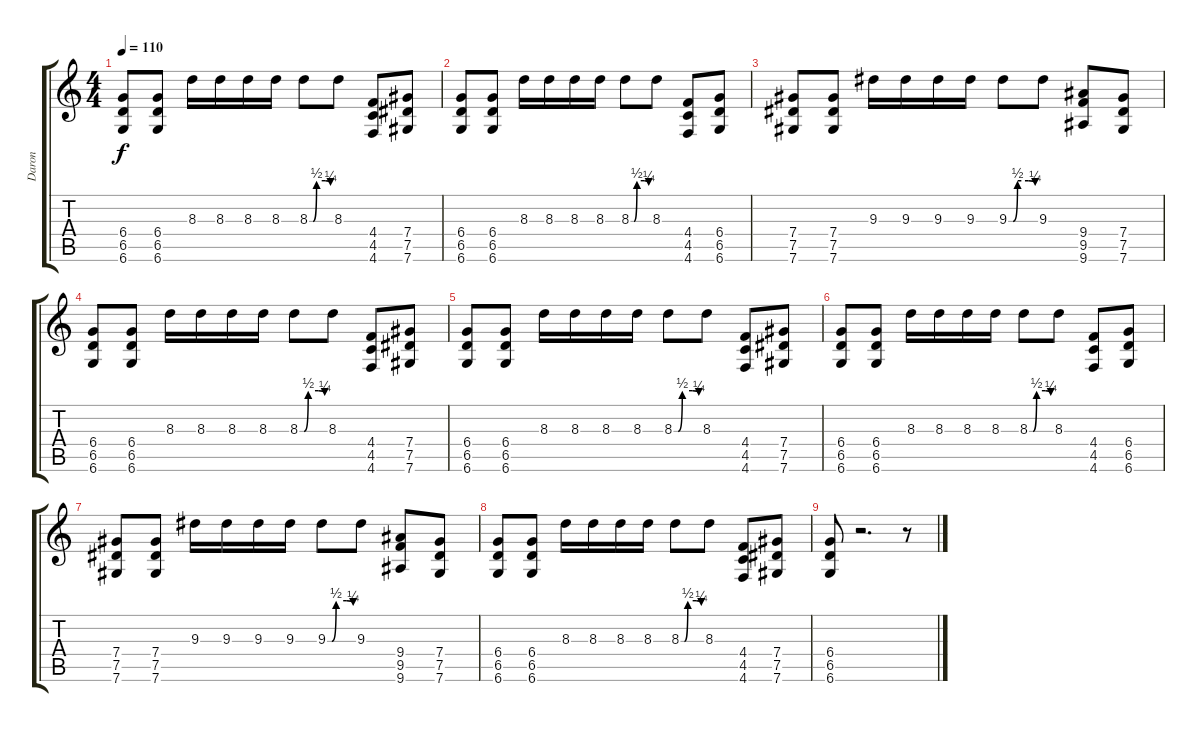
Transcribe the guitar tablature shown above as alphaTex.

\track ("Daron" "Daron") {instrument distortionguitar}
\staff {score tabs}
\tuning (Eb4 Bb3 Gb3 Db3 Ab2 Db2) {hide}
\ts (4 4)
\tempo 110
\clef g2
\ks c
(6.4 6.5 6.6).8{dy f} (6.4 6.5 6.6).8 8.3.16 8.3.16 8.3.16 8.3.16 8.3{be (custom 0 0 5 0 10 0 20 2 45 2 60 1)}.8 8.3.8 (4.4 4.5 4.6).8 (7.4 7.5 7.6).8 |
(6.4 6.5 6.6).8 (6.4 6.5 6.6).8 8.3.16 8.3.16 8.3.16 8.3.16 8.3{be (custom 0 0 5 0 10 0 20 2 45 2 60 1)}.8 8.3.8 (4.4 4.5 4.6).8 (6.4 6.5 6.6).8 |
(7.4 7.5 7.6).8 (7.4 7.5 7.6).8 9.3.16 9.3.16 9.3.16 9.3.16 9.3{be (custom 0 0 5 0 10 0 20 2 45 2 60 1)}.8 9.3.8 (9.4 9.5 9.6).8 (7.4 7.5 7.6).8 |
(6.4 6.5 6.6).8 (6.4 6.5 6.6).8 8.3.16 8.3.16 8.3.16 8.3.16 8.3{be (custom 0 0 5 0 10 0 20 2 45 2 60 1)}.8 8.3.8 (4.4 4.5 4.6).8 (7.4 7.5 7.6).8 |
(6.4 6.5 6.6).8 (6.4 6.5 6.6).8 8.3.16 8.3.16 8.3.16 8.3.16 8.3{be (custom 0 0 5 0 10 0 20 2 45 2 60 1)}.8 8.3.8 (4.4 4.5 4.6).8 (7.4 7.5 7.6).8 |
(6.4 6.5 6.6).8 (6.4 6.5 6.6).8 8.3.16 8.3.16 8.3.16 8.3.16 8.3{be (custom 0 0 5 0 10 0 20 2 45 2 60 1)}.8 8.3.8 (4.4 4.5 4.6).8 (6.4 6.5 6.6).8 |
(7.4 7.5 7.6).8 (7.4 7.5 7.6).8 9.3.16 9.3.16 9.3.16 9.3.16 9.3{be (custom 0 0 5 0 10 0 20 2 45 2 60 1)}.8 9.3.8 (9.4 9.5 9.6).8 (7.4 7.5 7.6).8 |
(6.4 6.5 6.6).8 (6.4 6.5 6.6).8 8.3.16 8.3.16 8.3.16 8.3.16 8.3{be (custom 0 0 5 0 10 0 20 2 45 2 60 1)}.8 8.3.8 (4.4 4.5 4.6).8 (7.4 7.5 7.6).8 |
(6.4 6.5 6.6).8 r.2{d} r.8
